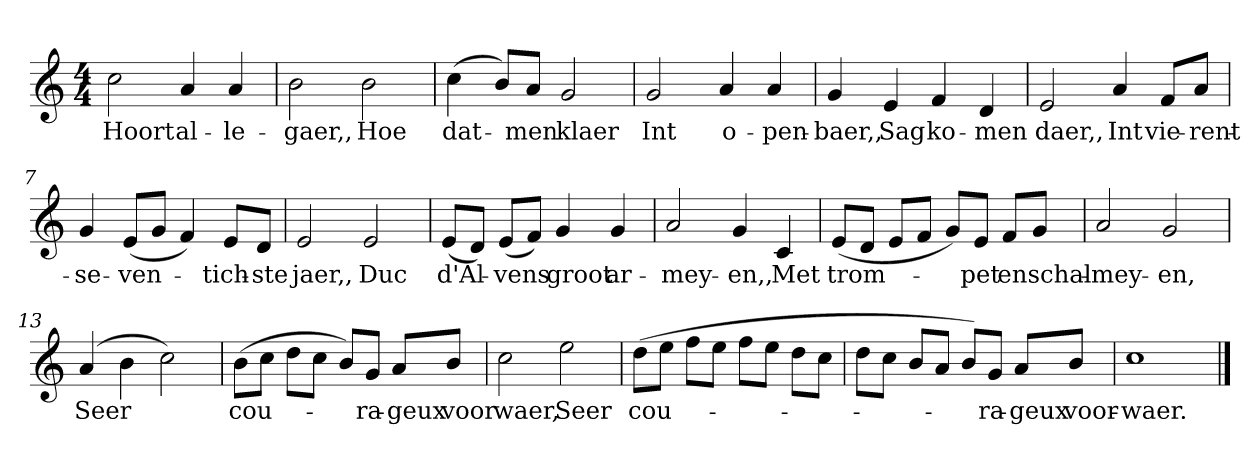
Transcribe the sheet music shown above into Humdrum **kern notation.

**kern	**text
*part1	*part1
*staff1	*staff1
*clefG2	*
*k[]	*
*C:	*
*M4/4	*
*MM120	*
=1	=1
2cc	Hoort
4a	al-
4a	-le-
=2	=2
2b	-gaer,,
2b	Hoe
=3	=3
(4cc	dat-
8b/L)	.
8a/J	-men
2g	klaer
=4	=4
2g	Int
4a	o-
4a	-pen-
=5	=5
4g	-baer,,
4e	Sag
4f	ko-
4d	-men
=6	=6
2e	daer,,
4a	Int
8f/L	vie-
8a/J	-rent-
=7	=7
4g	-se-
(8e/L	-ven-
8g/J	.
4f)	.
8e/L	-tich-
8d/J	-ste
=8	=8
2e	jaer,,
2e	Duc
=9	=9
(8e/L	d'Al-
8d/J)	.
(8e/L	-vens
8f/J)	.
4g	groot
4g	ar-
=10	=10
2a	-mey-
4g	-en,,
4c	Met
=11	=11
(8e/L	trom-
8d/J	.
8e/L	.
8f/J	.
8g/L)	.
8e/J	-pet
8f/L	en
8g/J	schal-
=12	=12
2a	-mey-
2g	-en,
=13	=13
(4a	Seer
4b	.
2cc)	.
=14	=14
(8b\L	cou-
8cc\J	.
8dd\L	.
8cc\J	.
8b/L)	.
8g/J	-ra-
8a/L	-geux
8b/J	voor
=15	=15
2cc	waer,
2ee	Seer
=16	=16
(8dd\L	cou-
8ee\J	.
8ff\L	.
8ee\J	.
8ff\L	.
8ee\J	.
8dd\L	.
8cc\J	.
=17	=17
8dd\L	.
8cc\J	.
8b/L	.
8a/J	.
8b/L)	.
8g/J	-ra-
8a/L	-geux
8b/J	voor-
=18	=18
1cc	-waer.
==	==
*-	*-
